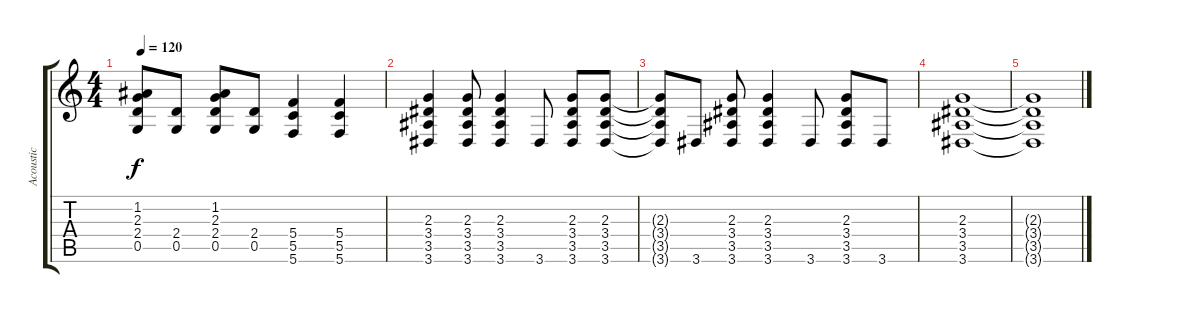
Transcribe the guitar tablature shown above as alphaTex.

\track ("Acoustic" "Acoustic") {instrument acousticguitarnylon}
\staff {score tabs}
\tuning (D4 A3 F3 C3 G2 C2) {hide}
\ts (4 4)
\tempo 120
\clef g2
\ks c
(1.2{t} 2.3{t} 2.4{t} 0.5{t}).8{dy f} (2.4 0.5).8 (1.2 2.3 2.4 0.5).8 (2.4 0.5).8 (5.4 5.5 5.6).4 (5.4 5.5 5.6).4 |
(2.3 3.4 3.5 3.6).4 (2.3 3.4 3.5 3.6).8 (2.3 3.4 3.5 3.6).4 3.6.8 (2.3 3.4 3.5 3.6).8 (2.3 3.4 3.5 3.6).8 |
(2.3{t} 3.4{t} 3.5{t} 3.6{t}).8 3.6.8 (2.3 3.4 3.5 3.6).8 (2.3 3.4 3.5 3.6).4 3.6.8 (2.3 3.4 3.5 3.6).8 3.6.8 |
(2.3 3.4 3.5 3.6).1 |
(2.3{t} 3.4{t} 3.5{t} 3.6{t}).1
